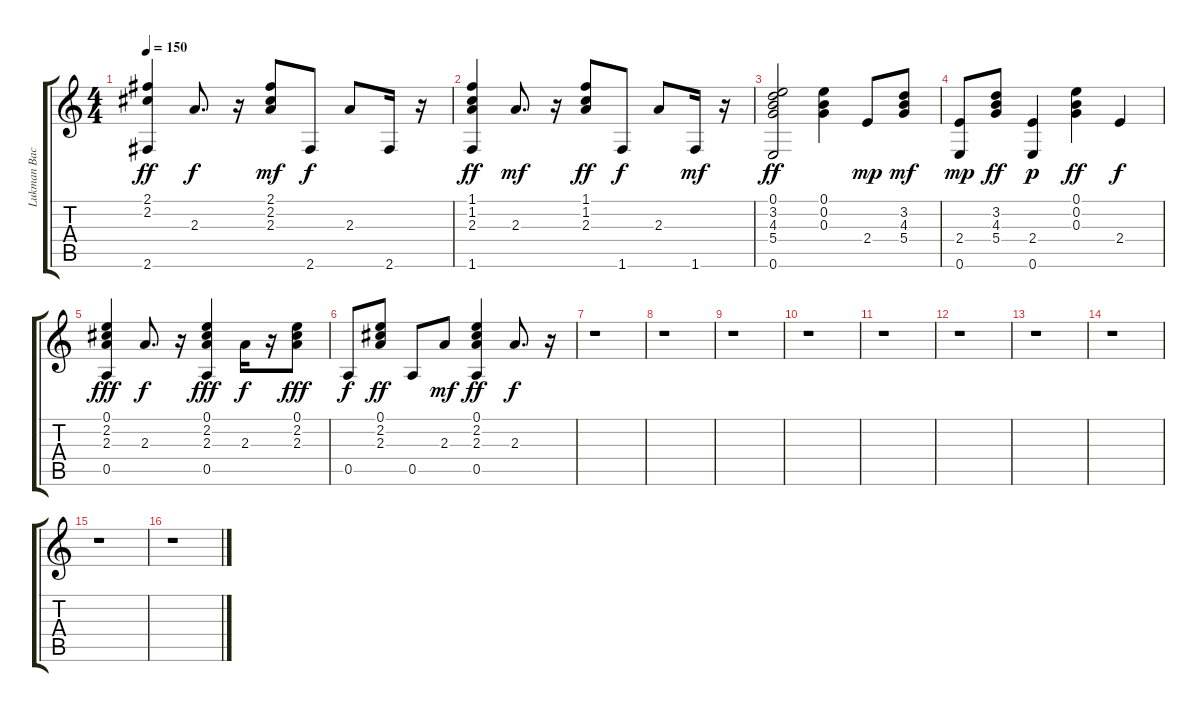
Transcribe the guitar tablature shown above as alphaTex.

\track ("Lukman Backup" "Lukman Bac") {instrument acousticguitarsteel}
\staff {score tabs}
\tuning (E4 B3 G3 D3 A2 E2) {hide}
\ts (4 4)
\tempo 150
\clef g2
\ks c
(2.1 2.2 2.6).4{dy ff} 2.3.8{d dy f} r.16 (2.1 2.2 2.3).8{dy mf} 2.6.8{dy f} 2.3.8 2.6.16 r.16 |
(1.1 1.2 2.3 1.6).4{dy ff} 2.3.8{d dy mf} r.16 (1.1 1.2 2.3).8{dy ff} 1.6.8{dy f} 2.3.8 1.6.16{dy mf} r.16 |
(0.1 3.2 4.3 5.4 0.6).2{dy ff} (0.1 0.2 0.3).4 2.4.8{dy mp} (3.2 4.3 5.4).8{dy mf} |
(2.4 0.6).8{dy mp} (3.2 4.3 5.4).8{dy ff} (2.4 0.6).4{dy p} (0.1 0.2 0.3).4{dy ff} 2.4.4{dy f} |
(0.1 2.2 2.3 0.5).4{dy fff} 2.3.8{d dy f} r.16 (0.1 2.2 2.3 0.5).4{dy fff} 2.3.16{dy f} r.16 (0.1 2.2 2.3).8{dy fff} |
0.5.8{dy f} (0.1 2.2 2.3).8{dy ff} 0.5.8 2.3.8{dy mf} (0.1 2.2 2.3 0.5).4{dy ff} 2.3.8{d dy f} r.16 |
r.1 |
r.1 |
r.1 |
r.1 |
r.1 |
r.1 |
r.1 |
r.1 |
r.1 |
r.1
